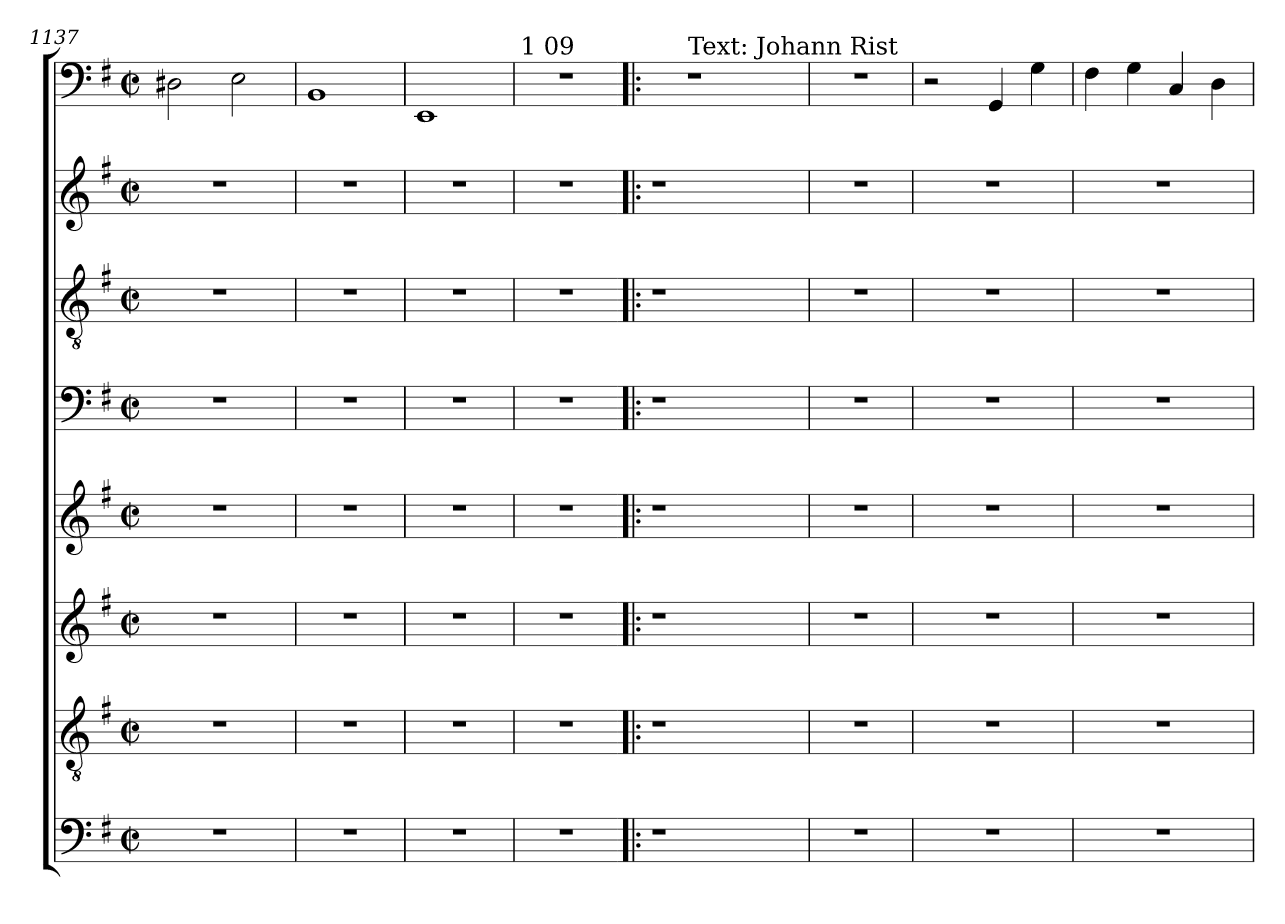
**kern	**kern	**kern	**kern	**kern	**kern	**kern	**kern
*part8	*part7	*part6	*part5	*part4	*part3	*part2	*part1
*staff8	*staff7	*staff6	*staff5	*staff4	*staff3	*staff2	*staff1
*clefF4	*clefGv2	*clefG2	*clefG2	*clefF4	*clefGv2	*clefG2	*clefF4
*k[f#]	*k[f#]	*k[f#]	*k[f#]	*k[f#]	*k[f#]	*k[f#]	*k[f#]
*G:	*G:	*G:	*G:	*G:	*G:	*G:	*G:
*M2/2	*M2/2	*M2/2	*M2/2	*M2/2	*M2/2	*M2/2	*M2/2
*met(c|)	*met(c|)	*met(c|)	*met(c|)	*met(c|)	*met(c|)	*met(c|)	*met(c|)
=1137	=1137	=1137	=1137	=1137	=1137	=1137	=1137
1r	1r	1r	1r	1r	1r	1r	2D#X\
.	.	.	.	.	.	.	2E\
=1138	=1138	=1138	=1138	=1138	=1138	=1138	=1138
1r	1r	1r	1r	1r	1r	1r	1BB
=1139	=1139	=1139	=1139	=1139	=1139	=1139	=1139
1r	1r	1r	1r	1r	1r	1r	1EE
!!LO:LB:g=z
=1140	=1140	=1140	=1140	=1140	=1140	=1140	=1140
!	!	!	!	!	!	!	!LO:TX:a:t=1 09
1r	1r	1r	1r	1r	1r	1r	1r
=1141!|:	=1141!|:	=1141!|:	=1141!|:	=1141!|:	=1141!|:	=1141!|:	=1141!|:
1r	1r	1r	1r	1r	1r	1r	8.ryy
!	!	!	!	!	!	!	!LO:TX:a:t=Text&colon; Johann Rist
.	.	.	.	.	.	.	1r
8.ryy	8.ryy	8.ryy	8.ryy	8.ryy	8.ryy	8.ryy	.
=1142	=1142	=1142	=1142	=1142	=1142	=1142	=1142
1r	1r	1r	1r	1r	1r	1r	1r
=1143	=1143	=1143	=1143	=1143	=1143	=1143	=1143
1r	1r	1r	1r	1r	1r	1r	2r
.	.	.	.	.	.	.	4GG/
.	.	.	.	.	.	.	4G\
=1144	=1144	=1144	=1144	=1144	=1144	=1144	=1144
1r	1r	1r	1r	1r	1r	1r	4F#\
.	.	.	.	.	.	.	4G\
.	.	.	.	.	.	.	4C/
.	.	.	.	.	.	.	4D\
=	=	=	=	=	=	=	=
*-	*-	*-	*-	*-	*-	*-	*-
